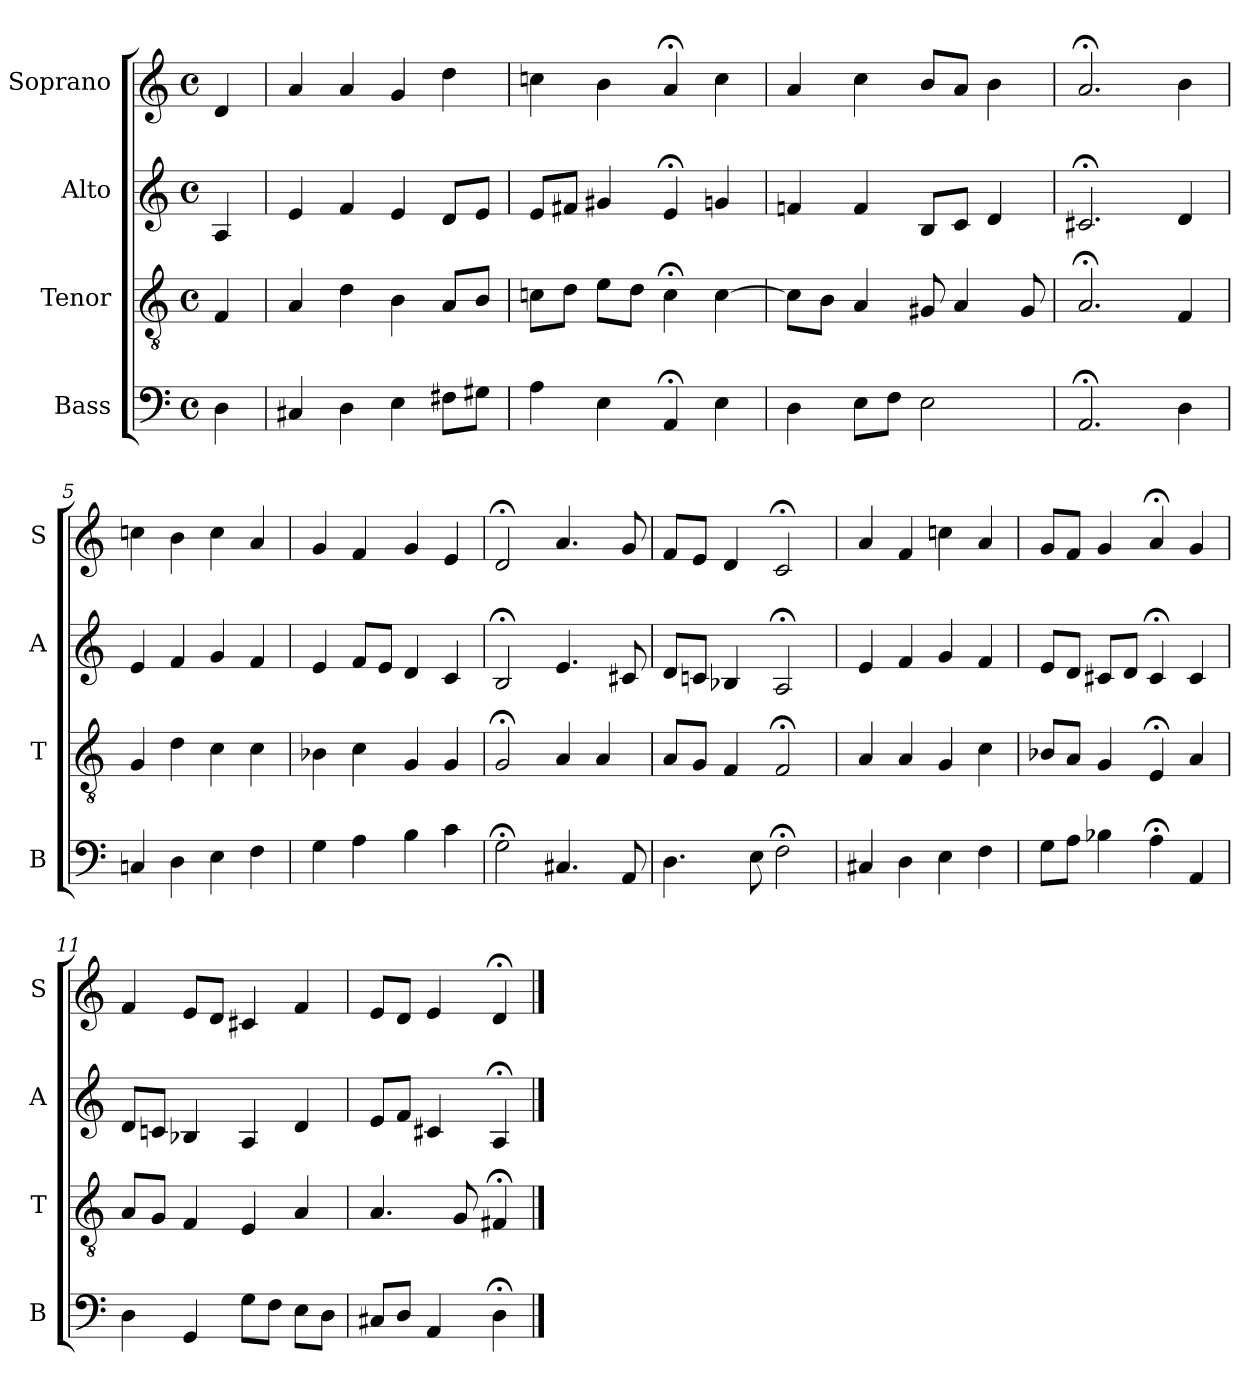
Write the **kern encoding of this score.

**kern	**kern	**kern	**kern
*part4	*part3	*part2	*part1
*staff4	*staff3	*staff2	*staff1
*I"Bass	*I"Tenor	*I"Alto	*I"Soprano
*I'B	*I'T	*I'A	*I'S
*clefF4	*clefGv2	*clefG2	*clefG2
*k[]	*k[]	*k[]	*k[]
*D:dor	*D:dor	*D:dor	*D:dor
*M4/4	*M4/4	*M4/4	*M4/4
*met(c)	*met(c)	*met(c)	*met(c)
*MM100	*MM100	*MM100	*MM100
=	=	=	=
4D	4F	4A	4d
=1	=1	=1	=1
4C#X	4A	4e	4a
4D	4d	4f	4a
4E	4B	4e	4g
8F#XL	8AL	8dL	4dd
8G#XJ	8BJ	8eJ	.
=2	=2	=2	=2
4A	8cnL	8eL	4ccn
.	8dJ	8f#XJ	.
4E	8eL	4g#X	4b
.	8dJ	.	.
4AA;<	4c;<	4e;<	4a;<
4E	[4c	4gn	4cc
=3	=3	=3	=3
4D	8cL]	4fn	4a
.	8BJ	.	.
8EL	4A	4f	4cc
8FJ	.	.	.
2E	8G#X	8BL	8bL
.	4A	8cJ	8aJ
.	.	4d	4b
.	8G#	.	.
=4	=4	=4	=4
2.AA;<	2.A;<	2.c#X;<	2.a;<
4Di	4Fi	4di	4bi
=5	=5	=5	=5
4Cn	4G	4e	4ccn
4Di	4di	4fi	4bi
4E	4c	4g	4cc
4F	4c	4f	4a
=6	=6	=6	=6
4Gi	4B-Xi	4ei	4gi
4A	4c	8fL	4f
.	.	8eJ	.
4B	4G	4d	4g
4c	4G	4c	4e
=7	=7	=7	=7
2G;<	2G;<	2B;<	2d;<
4.C#X	4A	4.e	4.a
.	4A	.	.
8AA	.	8c#X	8g
=8	=8	=8	=8
4.D	8AL	8dL	8fL
.	8GJ	8cnJ	8eJ
.	4F	4B-X	4d
8E	.	.	.
2F;<	2F;<	2A;<	2c;<
=9	=9	=9	=9
4C#X	4A	4e	4a
4D	4A	4f	4f
4E	4G	4g	4ccn
4F	4c	4f	4a
=10	=10	=10	=10
8GiL	8B-XiL	8eiL	8giL
8AJ	8AJ	8dJ	8fJ
4B-X	4G	8c#XL	4g
.	.	8dJ	.
4A;<	4E;<	4c#;<	4a;<
4AA	4A	4c#	4g
=11	=11	=11	=11
4D	8AL	8dL	4f
.	8GJ	8cnJ	.
4GG	4F	4B-X	8eL
.	.	.	8dJ
8GL	4E	4A	4c#X
8FJ	.	.	.
8EL	4A	4d	4f
8DJ	.	.	.
=12	=12	=12	=12
8C#XL	4.A	8eL	8eL
8DJ	.	8fJ	8dJ
4AA	.	4c#X	4e
.	8G	.	.
4D;<	4F#X;<	4A;<	4d;<
==	==	==	==
*-	*-	*-	*-
